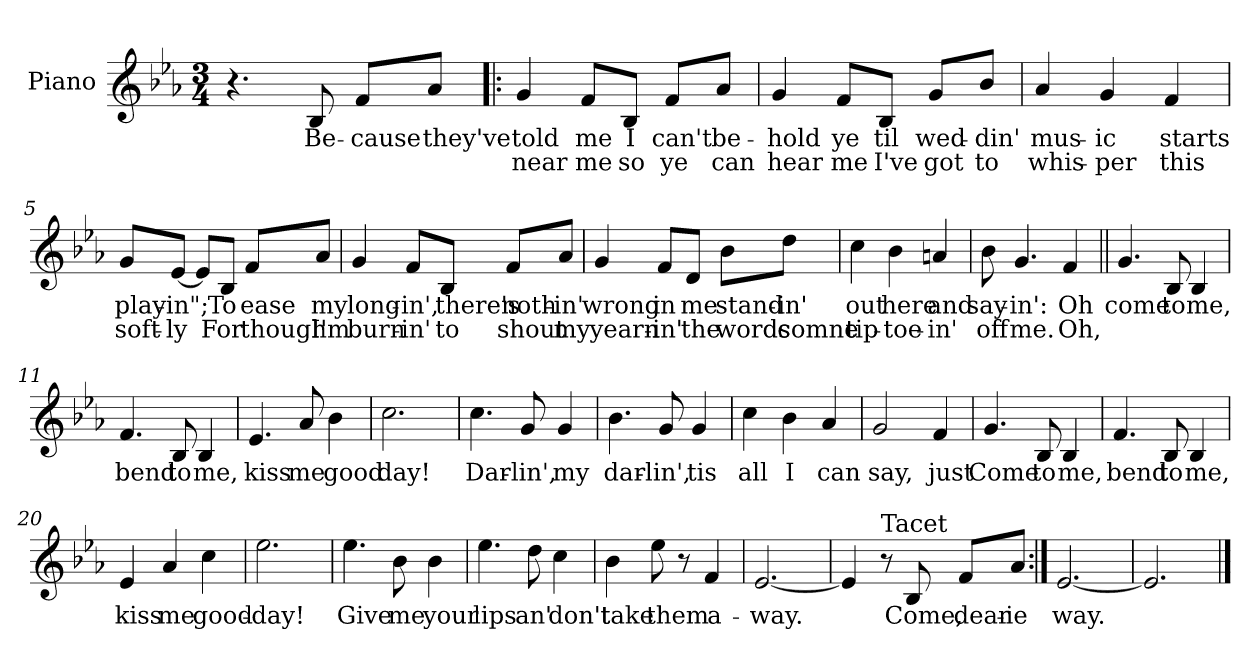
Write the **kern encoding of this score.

**kern	**text	**text
*part1	*part1	*part1
*staff1	*staff1	*staff1
*I"Piano	*	*
*I'Pno.	*	*
*clefG2	*	*
*k[b-e-a-]	*	*
*E-:	*	*
*M3/4	*	*
=1	=1	=1
4.r	.	.
8B-/	Be-	.
8f/L	-cause	.
8a-/J	they've	.
=2!|:	=2!|:	=2!|:
4g/	told	near
8f/L	me	me
8B-/J	I	so
8f/L	can't	ye
8a-/J	be-	can
=3	=3	=3
4g/	-hold	hear
8f/L	ye	me
8B-/J	til	I've
8g/L	wed-	got
8b-/J	-din'	to
!!LO:LB:g=z
=4	=4	=4
4a-/	mus-	whis-
4g/	-ic	-per
4f/	starts	this
=5	=5	=5
8g/L	play-	soft-
[8e-/J	-in";	-ly
8e-/L]	.	.
8B-/J	To	For
8f/L	ease	though
8a-/J	my	I'm
=6	=6	=6
4g/	long-	burn-
8f/L	-in',	-in'
8B-/J	there's	to
8f/L	noth-	shout
8a-/J	-in'	my
!!LO:LB:g=z
=7	=7	=7
4g/	wrong	yearn-
8f/L	in	-in'
8d/J	me	the
8b-\L	stand-	words
8dd\J	-in'	comne
=8	=8	=8
4cc\	out	tip-
4b-\	here	-toe-
4an/	and	-in'
=9	=9	=9
8b-\	say-	off
4.g/	-in':	me.
4f/	Oh	Oh,
=10||	=10||	=10||
4.g/	come	.
8B-/	to	.
4B-/	me,	.
!!LO:LB:g=z
=11	=11	=11
4.f/	bend	.
8B-/	to	.
4B-/	me,	.
=12	=12	=12
4.e-/	kiss	.
8a-/	me	.
4b-\	good	.
=13	=13	=13
2.cc\	day!	.
=14	=14	=14
4.cc\	Dar-	.
8g/	-lin',	.
4g/	my	.
!!LO:LB:g=z
=15	=15	=15
4.b-\	dar-	.
8g/	-lin',	.
4g/	tis	.
=16	=16	=16
4cc\	all	.
4b-\	I	.
4a-/	can	.
=17	=17	=17
2g/	say,	.
4f/	just	.
=18	=18	=18
4.g/	Come	.
8B-/	to	.
4B-/	me,	.
!!LO:LB:g=z
=19	=19	=19
4.f/	bend	.
8B-/	to	.
4B-/	me,	.
=20	=20	=20
4e-/	kiss	.
4a-/	me	.
4cc\	good-	.
=21	=21	=21
2.ee-\	-day!	.
=22	=22	=22
4.ee-\	Give	.
8b-\	me	.
4b-\	your	.
=23	=23	=23
4.ee-\	lips	.
8dd\	an'	.
4cc\	don't	.
!!LO:LB:g=z
=24	=24	=24
4b-\	take	.
8ee-\	them	.
8r	.	.
4f/	a-	.
=25	=25	=25
[2.e-/	-way.	.
=26	=26	=26
4e-/]	.	.
!LO:TX:a:t=Tacet	!	!
8r	.	.
8B-/	Come,	.
8f/L	dear-	.
8a-/J	-ie	.
=27:|!	=27:|!	=27:|!
[2.e-/	way.	.
=28	=28	=28
2.e-/]	.	.
==	==	==
*-	*-	*-
